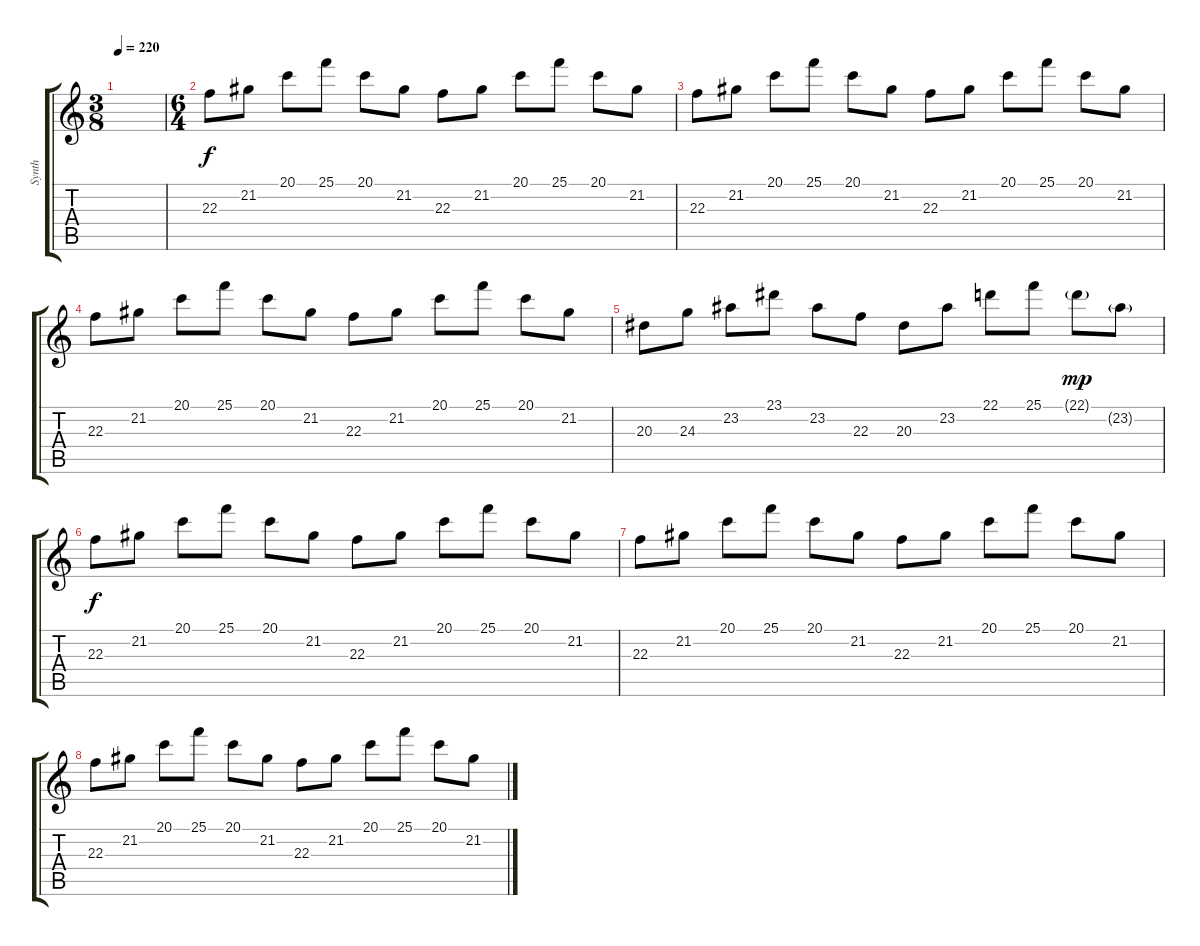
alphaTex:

\track ("Synth" "Synth") {instrument glockenspiel}
\staff {score tabs}
\tuning (E4 B3 G3 D3 A2 E2) {hide}
\ts (3 8)
\tempo 220
\clef g2
\ks c
|
\ts (6 4)
22.3.8 21.2.8 20.1.8 25.1.8 20.1.8 21.2.8 22.3.8 21.2.8 20.1.8 25.1.8 20.1.8 21.2.8 |
22.3.8 21.2.8 20.1.8 25.1.8 20.1.8 21.2.8 22.3.8 21.2.8 20.1.8 25.1.8 20.1.8 21.2.8 |
22.3.8 21.2.8 20.1.8 25.1.8 20.1.8 21.2.8 22.3.8 21.2.8 20.1.8 25.1.8 20.1.8 21.2.8 |
20.3.8 24.3.8 23.2.8 23.1.8 23.2.8 22.3.8 20.3.8 23.2.8 22.1.8 25.1.8 22.1{g}.8{dy mp} 23.2{g}.8 |
22.3.8{dy f} 21.2.8 20.1.8 25.1.8 20.1.8 21.2.8 22.3.8 21.2.8 20.1.8 25.1.8 20.1.8 21.2.8 |
22.3.8 21.2.8 20.1.8 25.1.8 20.1.8 21.2.8 22.3.8 21.2.8 20.1.8 25.1.8 20.1.8 21.2.8 |
22.3.8 21.2.8 20.1.8 25.1.8 20.1.8 21.2.8 22.3.8 21.2.8 20.1.8 25.1.8 20.1.8 21.2.8
